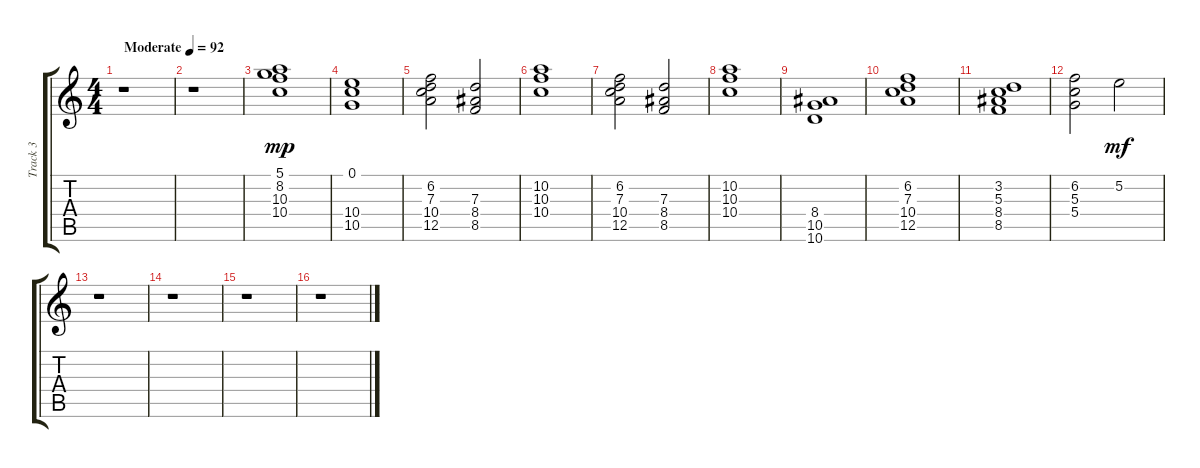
\track ("Track 3" "Track 3") {instrument overdrivenguitar}
\staff {score tabs}
\tuning (E4 B3 G3 D3 A2 E2) {hide}
\ts (4 4)
\tempo (92 "Moderate")
\clef g2
\ks c
r.1{dy mp instrument overdrivenguitar} |
r.1 |
(5.1 8.2 10.3 10.4).1 |
(0.1 10.4 10.5).1 |
(6.2 7.3 10.4 12.5).2 (7.3 8.4 8.5).2 |
(10.2 10.3 10.4).1 |
(6.2 7.3 10.4 12.5).2 (7.3 8.4 8.5).2 |
(10.2 10.3 10.4).1 |
(8.4 10.5 10.6).1 |
(6.2 7.3 10.4 12.5).1 |
(3.2 5.3 8.4 8.5).1 |
(6.2 5.3 5.4).2 5.2.2{dy mf} |
r.1 |
r.1 |
r.1 |
r.1
